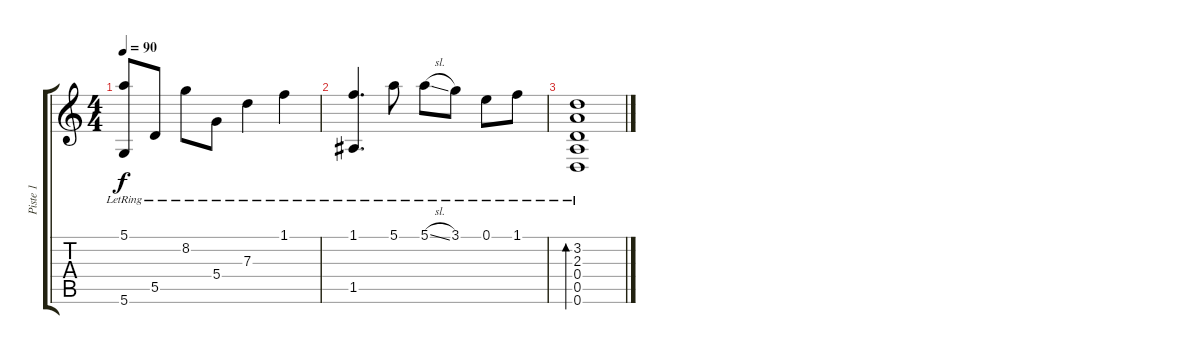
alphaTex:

\track ("Piste 1" "Piste 1") {instrument acousticguitarsteel}
\staff {score tabs}
\tuning (E4 B3 G3 D3 A2 D2) {hide}
\ts (4 4)
\tempo 90
\clef g2
\ks c
(5.1{lr} 5.6{lr}).8{dy f} 5.5{lr}.8 8.2{lr}.8 5.4{lr}.8 7.3{lr}.4 1.1{lr}.4 |
(1.1{lr} 1.5{lr}).4{d} 5.1{lr}.8 5.1{sl lr}.8 3.1{lr}.8 0.1{lr}.8 1.1{lr}.8 |
(3.2{lr} 2.3{lr} 0.4{lr} 0.5{lr} 0.6{lr}).1{bd 240}
